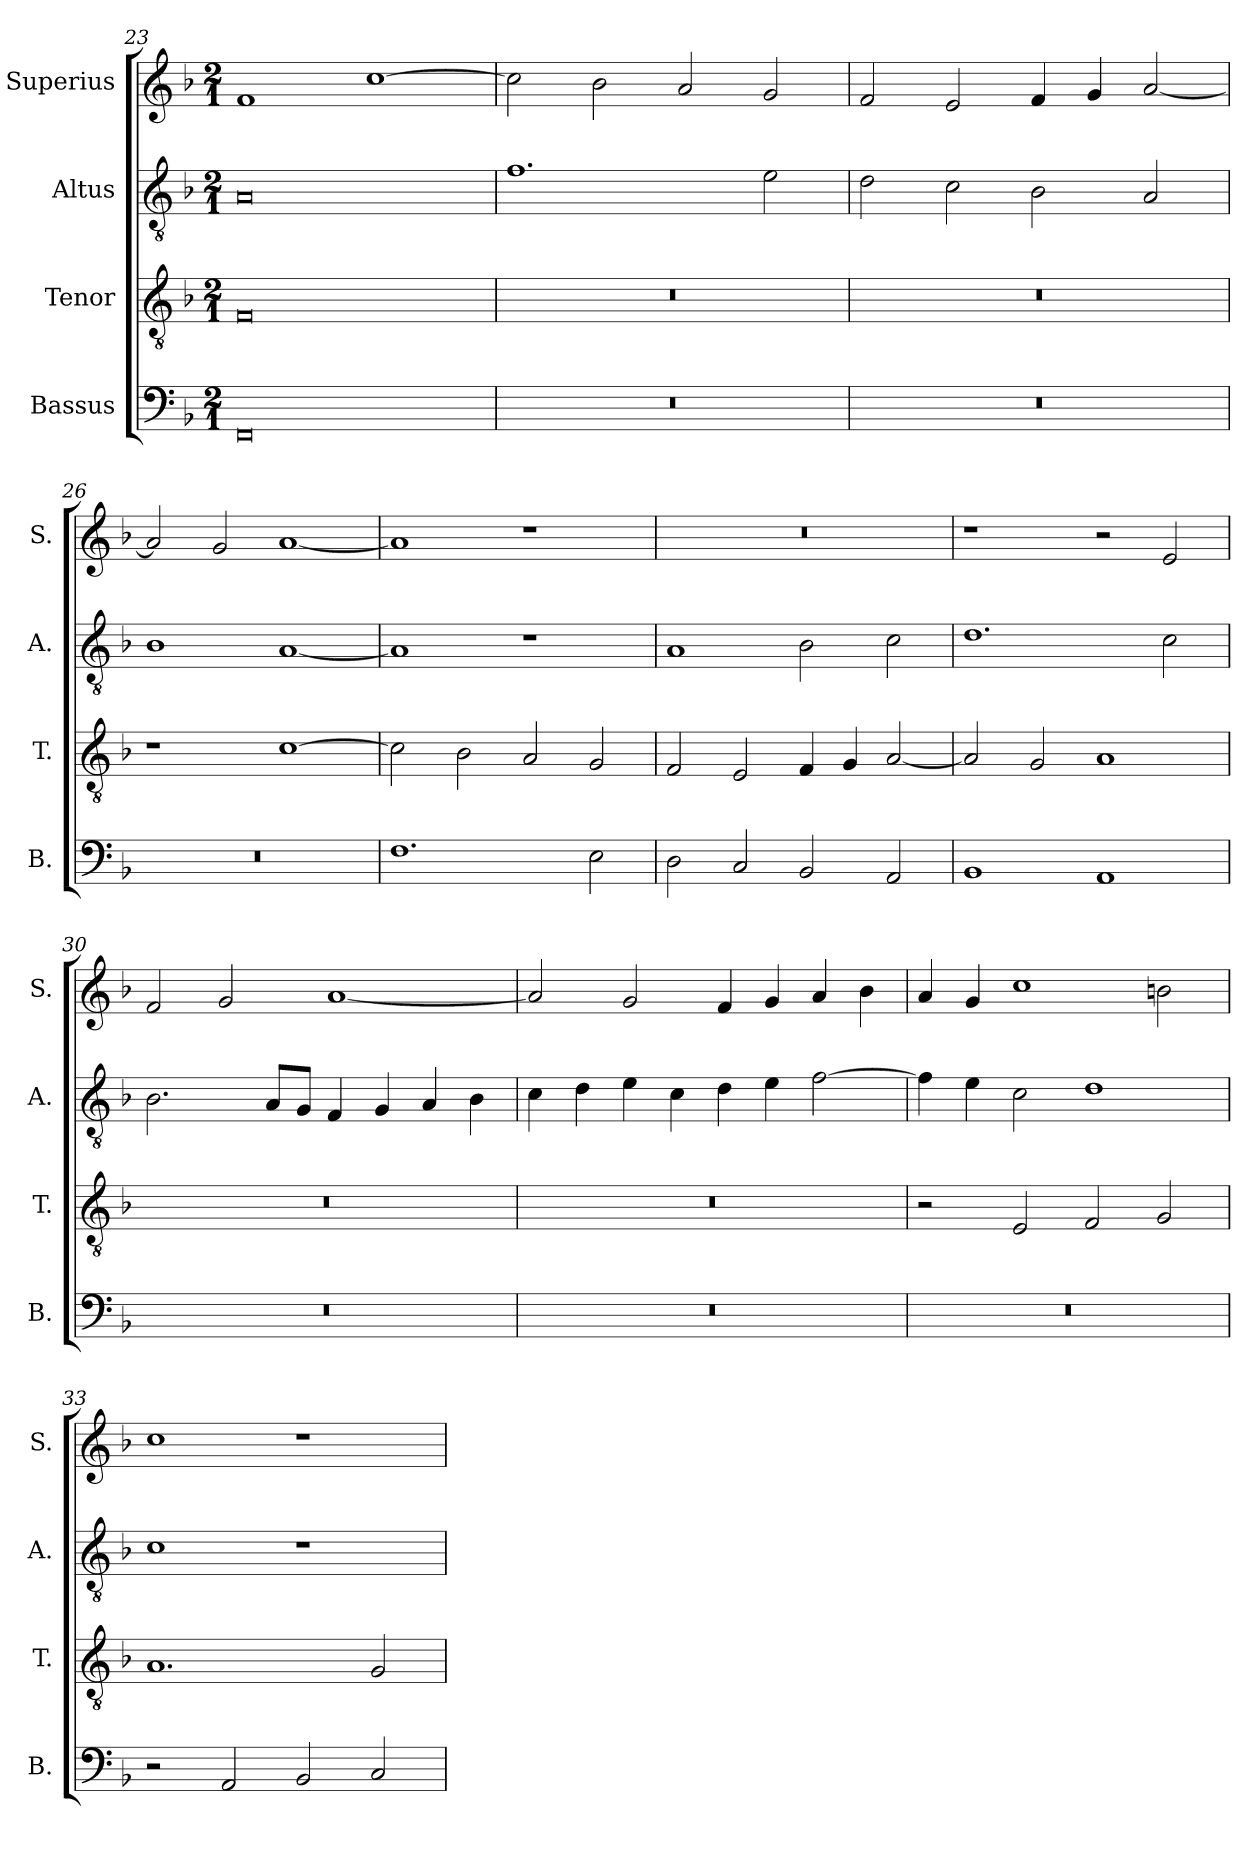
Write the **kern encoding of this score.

**kern	**kern	**kern	**kern
*part4	*part3	*part2	*part1
*staff4	*staff3	*staff2	*staff1
*I"Bassus	*I"Tenor	*I"Altus	*I"Superius
*I'B.	*I'T.	*I'A.	*I'S.
*clefF4	*clefGv2	*clefGv2	*clefG2
*k[b-]	*k[b-]	*k[b-]	*k[b-]
*F:	*F:	*F:	*F:
*M2/1	*M2/1	*M2/1	*M2/1
=23	=23	=23	=23
0FF	0F	0A	1f
.	.	.	[1cc
=24	=24	=24	=24
0r	0r	1.f	2cc\]
.	.	.	2b-\
.	.	.	2a/
.	.	2e\	2g/
=25	=25	=25	=25
0r	0r	2d\	2f/
.	.	2c\	2e/
.	.	2B-\	4f/
.	.	.	4g/
.	.	2A/	[2a/
=26	=26	=26	=26
0r	1r	1B-	2a/]
.	.	.	2g/
.	[1c	[1A	[1a
=27	=27	=27	=27
1.F	2c\]	1A]	1a]
.	2B-\	.	.
.	2A/	1r	1r
2E\	2G/	.	.
=28	=28	=28	=28
2D\	2F/	1A	0r
2C/	2E/	.	.
2BB-/	4F/	2B-\	.
.	4G/	.	.
2AA/	[2A/	2c\	.
!!LO:LB:g=z
=29	=29	=29	=29
1BB-	2A/]	1.d	1r
.	2G/	.	.
1AA	1A	.	2r
.	.	2c\	2e/
=30	=30	=30	=30
0r	0r	2.B-\	2f/
.	.	.	2g/
.	.	8A/L	.
.	.	8G/J	.
.	.	4F/	[1a
.	.	4G/	.
.	.	4A/	.
.	.	4B-\	.
=31	=31	=31	=31
0r	0r	4c\	2a/]
.	.	4d\	.
.	.	4e\	2g/
.	.	4c\	.
.	.	4d\	4f/
.	.	4e\	4g/
.	.	[2f\	4a/
.	.	.	4b-\
=32	=32	=32	=32
0r	2r	4f\]	4a/
.	.	4e\	4g/
.	2E/	2c\	1cc
.	2F/	1d	.
.	2G/	.	2bni\
!!LO:PB:g=z
=33	=33	=33	=33
2r	1.A	1c	1cc
2AA/	.	.	.
2BB-/	.	1r	1r
2C/	2G/	.	.
=	=	=	=
*-	*-	*-	*-
